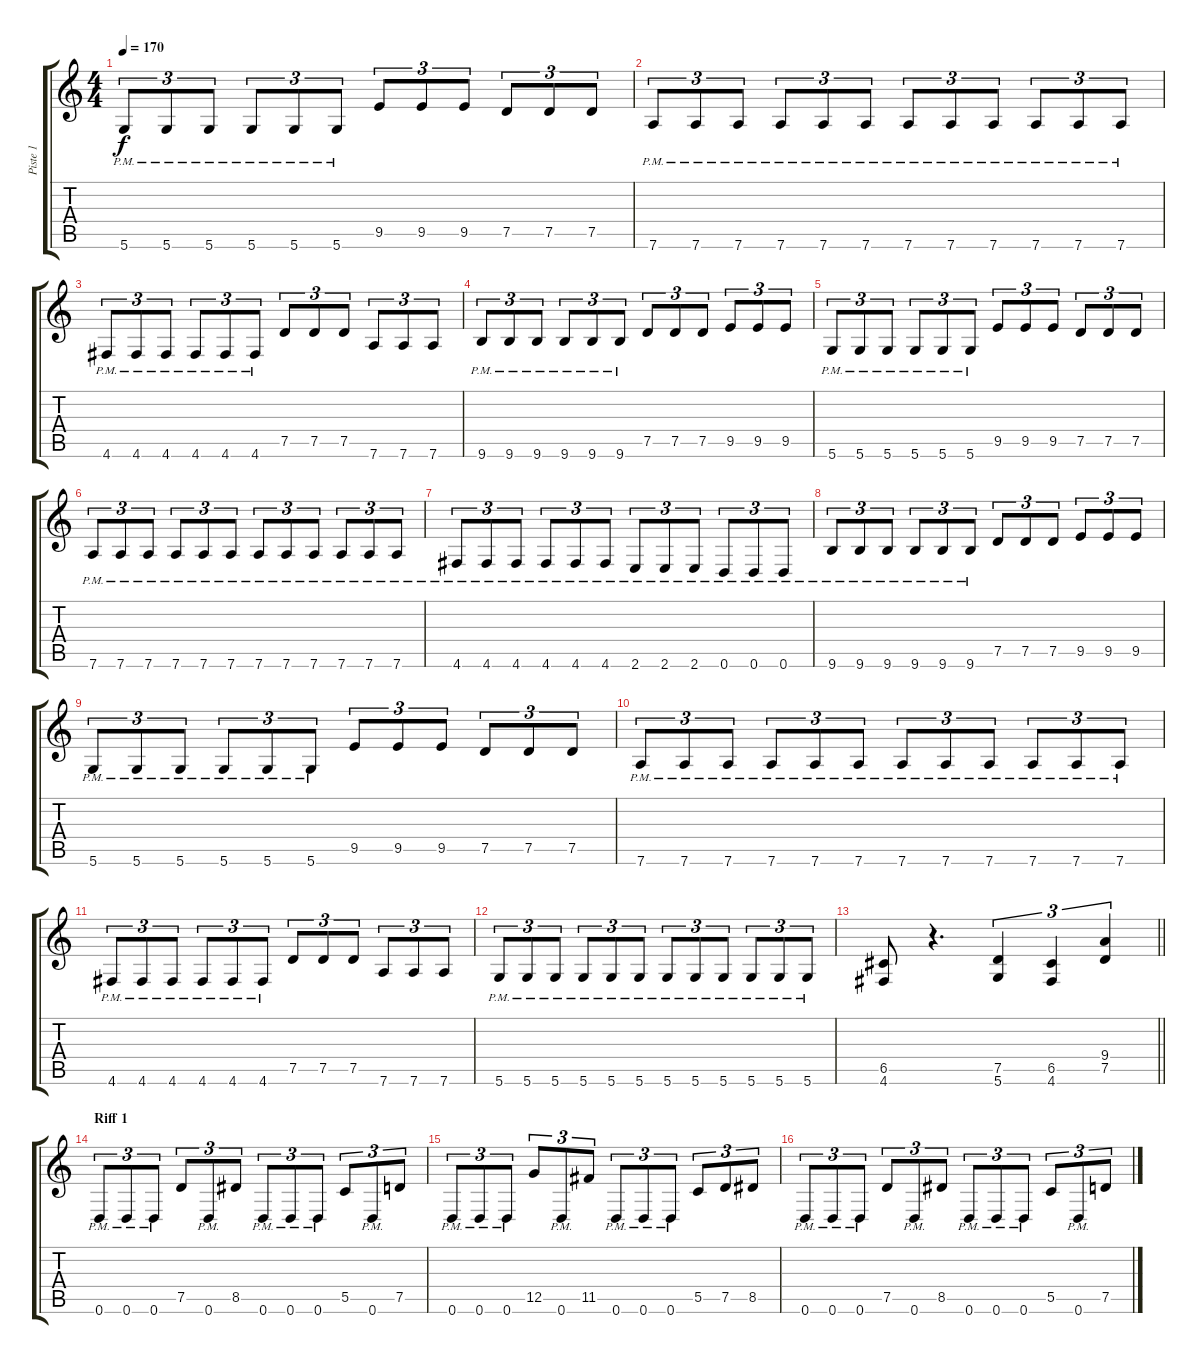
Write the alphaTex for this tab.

\track ("Piste 1" "Piste 1") {instrument distortionguitar}
\staff {score tabs}
\tuning (D4 A3 F3 C3 G2 D2) {hide}
\ts (4 4)
\tempo 170
\clef g2
\ks c
5.6{pm}.8{tu (3 2) dy f} 5.6{pm}.8{tu (3 2)} 5.6{pm}.8{tu (3 2)} 5.6{pm}.8{tu (3 2)} 5.6{pm}.8{tu (3 2)} 5.6{pm}.8{tu (3 2)} 9.5.8{tu (3 2)} 9.5.8{tu (3 2)} 9.5.8{tu (3 2)} 7.5.8{tu (3 2)} 7.5.8{tu (3 2)} 7.5.8{tu (3 2)} |
7.6{pm}.8{tu (3 2)} 7.6{pm}.8{tu (3 2)} 7.6{pm}.8{tu (3 2)} 7.6{pm}.8{tu (3 2)} 7.6{pm}.8{tu (3 2)} 7.6{pm}.8{tu (3 2)} 7.6{pm}.8{tu (3 2)} 7.6{pm}.8{tu (3 2)} 7.6{pm}.8{tu (3 2)} 7.6{pm}.8{tu (3 2)} 7.6{pm}.8{tu (3 2)} 7.6{pm}.8{tu (3 2)} |
4.6{pm}.8{tu (3 2)} 4.6{pm}.8{tu (3 2)} 4.6{pm}.8{tu (3 2)} 4.6{pm}.8{tu (3 2)} 4.6{pm}.8{tu (3 2)} 4.6{pm}.8{tu (3 2)} 7.5.8{tu (3 2)} 7.5.8{tu (3 2)} 7.5.8{tu (3 2)} 7.6.8{tu (3 2)} 7.6.8{tu (3 2)} 7.6.8{tu (3 2)} |
9.6{pm}.8{tu (3 2)} 9.6{pm}.8{tu (3 2)} 9.6{pm}.8{tu (3 2)} 9.6{pm}.8{tu (3 2)} 9.6{pm}.8{tu (3 2)} 9.6{pm}.8{tu (3 2)} 7.5.8{tu (3 2)} 7.5.8{tu (3 2)} 7.5.8{tu (3 2)} 9.5.8{tu (3 2)} 9.5.8{tu (3 2)} 9.5.8{tu (3 2)} |
5.6{pm}.8{tu (3 2)} 5.6{pm}.8{tu (3 2)} 5.6{pm}.8{tu (3 2)} 5.6{pm}.8{tu (3 2)} 5.6{pm}.8{tu (3 2)} 5.6{pm}.8{tu (3 2)} 9.5.8{tu (3 2)} 9.5.8{tu (3 2)} 9.5.8{tu (3 2)} 7.5.8{tu (3 2)} 7.5.8{tu (3 2)} 7.5.8{tu (3 2)} |
7.6{pm}.8{tu (3 2)} 7.6{pm}.8{tu (3 2)} 7.6{pm}.8{tu (3 2)} 7.6{pm}.8{tu (3 2)} 7.6{pm}.8{tu (3 2)} 7.6{pm}.8{tu (3 2)} 7.6{pm}.8{tu (3 2)} 7.6{pm}.8{tu (3 2)} 7.6{pm}.8{tu (3 2)} 7.6{pm}.8{tu (3 2)} 7.6{pm}.8{tu (3 2)} 7.6{pm}.8{tu (3 2)} |
4.6{pm}.8{tu (3 2)} 4.6{pm}.8{tu (3 2)} 4.6{pm}.8{tu (3 2)} 4.6{pm}.8{tu (3 2)} 4.6{pm}.8{tu (3 2)} 4.6{pm}.8{tu (3 2)} 2.6{pm}.8{tu (3 2)} 2.6{pm}.8{tu (3 2)} 2.6{pm}.8{tu (3 2)} 0.6{pm}.8{tu (3 2)} 0.6{pm}.8{tu (3 2)} 0.6{pm}.8{tu (3 2)} |
9.6{pm}.8{tu (3 2)} 9.6{pm}.8{tu (3 2)} 9.6{pm}.8{tu (3 2)} 9.6{pm}.8{tu (3 2)} 9.6{pm}.8{tu (3 2)} 9.6{pm}.8{tu (3 2)} 7.5.8{tu (3 2)} 7.5.8{tu (3 2)} 7.5.8{tu (3 2)} 9.5.8{tu (3 2)} 9.5.8{tu (3 2)} 9.5.8{tu (3 2)} |
5.6{pm}.8{tu (3 2)} 5.6{pm}.8{tu (3 2)} 5.6{pm}.8{tu (3 2)} 5.6{pm}.8{tu (3 2)} 5.6{pm}.8{tu (3 2)} 5.6{pm}.8{tu (3 2)} 9.5.8{tu (3 2)} 9.5.8{tu (3 2)} 9.5.8{tu (3 2)} 7.5.8{tu (3 2)} 7.5.8{tu (3 2)} 7.5.8{tu (3 2)} |
7.6{pm}.8{tu (3 2)} 7.6{pm}.8{tu (3 2)} 7.6{pm}.8{tu (3 2)} 7.6{pm}.8{tu (3 2)} 7.6{pm}.8{tu (3 2)} 7.6{pm}.8{tu (3 2)} 7.6{pm}.8{tu (3 2)} 7.6{pm}.8{tu (3 2)} 7.6{pm}.8{tu (3 2)} 7.6{pm}.8{tu (3 2)} 7.6{pm}.8{tu (3 2)} 7.6{pm}.8{tu (3 2)} |
4.6{pm}.8{tu (3 2)} 4.6{pm}.8{tu (3 2)} 4.6{pm}.8{tu (3 2)} 4.6{pm}.8{tu (3 2)} 4.6{pm}.8{tu (3 2)} 4.6{pm}.8{tu (3 2)} 7.5.8{tu (3 2)} 7.5.8{tu (3 2)} 7.5.8{tu (3 2)} 7.6.8{tu (3 2)} 7.6.8{tu (3 2)} 7.6.8{tu (3 2)} |
5.6{pm}.8{tu (3 2)} 5.6{pm}.8{tu (3 2)} 5.6{pm}.8{tu (3 2)} 5.6{pm}.8{tu (3 2)} 5.6{pm}.8{tu (3 2)} 5.6{pm}.8{tu (3 2)} 5.6{pm}.8{tu (3 2)} 5.6{pm}.8{tu (3 2)} 5.6{pm}.8{tu (3 2)} 5.6{pm}.8{tu (3 2)} 5.6{pm}.8{tu (3 2)} 5.6{pm}.8{tu (3 2)} |
\barLineRight lightlight
(6.5 4.6).8 r.4{d} (7.5 5.6).4{tu (3 2)} (6.5 4.6).4{tu (3 2)} (9.4 7.5).4{tu (3 2)} |
\section ("" "Riff 1")
0.6{pm}.8{tu (3 2)} 0.6{pm}.8{tu (3 2)} 0.6{pm}.8{tu (3 2)} 7.5.8{tu (3 2)} 0.6{pm}.8{tu (3 2)} 8.5.8{tu (3 2)} 0.6{pm}.8{tu (3 2)} 0.6{pm}.8{tu (3 2)} 0.6{pm}.8{tu (3 2)} 5.5.8{tu (3 2)} 0.6{pm}.8{tu (3 2)} 7.5.8{tu (3 2)} |
0.6{pm}.8{tu (3 2)} 0.6{pm}.8{tu (3 2)} 0.6{pm}.8{tu (3 2)} 12.5.8{tu (3 2)} 0.6{pm}.8{tu (3 2)} 11.5.8{tu (3 2)} 0.6{pm}.8{tu (3 2)} 0.6{pm}.8{tu (3 2)} 0.6{pm}.8{tu (3 2)} 5.5.8{tu (3 2)} 7.5.8{tu (3 2)} 8.5.8{tu (3 2)} |
0.6{pm}.8{tu (3 2)} 0.6{pm}.8{tu (3 2)} 0.6{pm}.8{tu (3 2)} 7.5.8{tu (3 2)} 0.6{pm}.8{tu (3 2)} 8.5.8{tu (3 2)} 0.6{pm}.8{tu (3 2)} 0.6{pm}.8{tu (3 2)} 0.6{pm}.8{tu (3 2)} 5.5.8{tu (3 2)} 0.6{pm}.8{tu (3 2)} 7.5.8{tu (3 2)}
